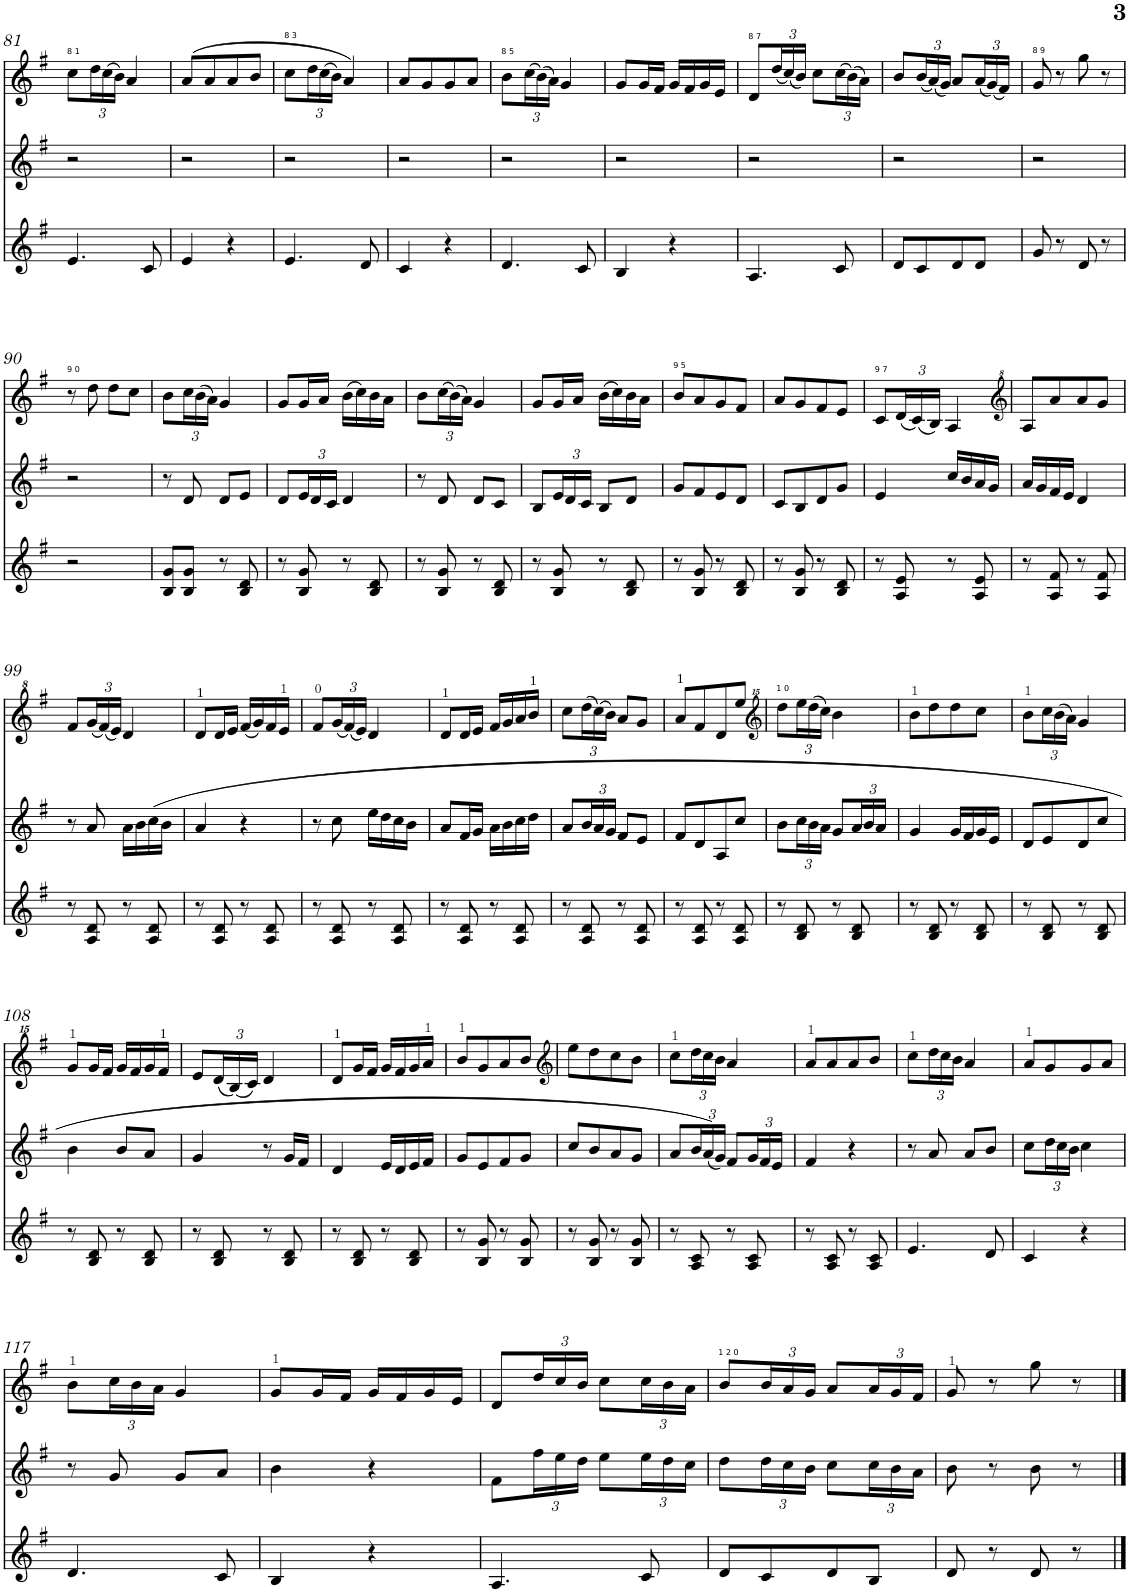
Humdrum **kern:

**kern	**kern	**kern
*part3	*part2	*part1
*staff3	*staff2	*staff1
*I"Dulzaina 3	*I"Dulzaina 2	*I"Dulzaina 1
!!LO:PB:g=z
*clefG2	*clefG2	*clefG2
*k[f#]	*k[f#]	*k[f#]
*G:	*G:	*G:
*M2/4	*M2/4	*M2/4
=81	=81	=81
!	!	!LO:TX:a:t=8 1
4.e/	2r	8cc\L
*	*	*Xbrackettup
.	.	24dd\L
.	.	(>24cc\
.	.	24b\JJ)
.	.	4a/
8c/	.	.
=82	=82	=82
4e/	2r	(>8a/L
.	.	8a/
4r	.	8a/
.	.	8b/J
=83	=83	=83
!	!	!LO:TX:a:t=8 3
4.e/	2r	8cc\L
.	.	24dd\L
.	.	(>24cc\
.	.	24b\JJ)
.	.	4a/)
8d/	.	.
=84	=84	=84
4c/	2r	8a/L
.	.	8g/
4r	.	8g/
.	.	8a/J
=85	=85	=85
!	!	!LO:TX:a:t=8 5
4.d/	2r	8b\L
.	.	(>24cc\L
.	.	(>24b\)
.	.	24a\JJ)
.	.	4g/
8c/	.	.
=86	=86	=86
4B/	2r	8g/L
.	.	16g/L
.	.	16f#/JJ
4r	.	16g/LL
.	.	16f#/
.	.	16g/
.	.	16e/JJ
=87	=87	=87
!	!	!LO:TX:a:t=8 7
4.A/	2r	8d/L
.	.	(<24dd/L
.	.	(<24cc/)
.	.	24b/JJ)
.	.	8cc\L
8c/	.	(>24cc\L
.	.	(>24b\)
.	.	24a\JJ)
=88	=88	=88
8d/L	2r	8b/L
8c/	.	(<24b/L
.	.	(<24a/)
.	.	24g/JJ)
8d/	.	8a/L
8d/J	.	(<24a/L
.	.	(<24g/)
.	.	24f#/JJ)
=89	=89	=89
!	!	!LO:TX:a:t=8 9
8g/	2r	8g/
8r	.	8r
8d/	.	8gg\
8r	.	8r
!!LO:LB:g=z
=90	=90	=90
!	!	!LO:TX:a:t=9 0
2r	2r	8r
.	.	8dd\
.	.	8dd\L
.	.	8cc\J
=91	=91	=91
8B/ 8g/L	8r	8b\L
8B/ 8g/J	8d/	24cc\L
.	.	(>24b\
.	.	24a\JJ)
8r	8d/L	4g/
8B/ 8d/	8e/J	.
=92	=92	=92
8r	8d/L	8g/L
*	*Xbrackettup	*
8B/ 8g/	24e/L	16g/L
.	24d/	.
.	.	16a/JJ
.	24c/JJ	.
8r	4d/	(>16b\LL
.	.	16cc\)
8B/ 8d/	.	16b\
.	.	16a\JJ
=93	=93	=93
8r	8r	8b\L
8B/ 8g/	8d/	(>24cc\L
.	.	(>24b\)
.	.	24a\JJ)
8r	8d/L	4g/
8B/ 8d/	8c/J	.
=94	=94	=94
8r	8B/L	8g/L
8B/ 8g/	24e/L	16g/L
.	24d/	.
.	.	16a/JJ
.	24c/JJ	.
8r	8B/L	(>16b\LL
.	.	16cc\)
8B/ 8d/	8d/J	16b\
.	.	16a\JJ
=95	=95	=95
!	!	!LO:TX:a:t=9 5
8r	8g/L	8b/L
8B/ 8g/	8f#/	8a/
8r	8e/	8g/
8B/ 8d/	8d/J	8f#/J
=96	=96	=96
8r	8c/L	8a/L
8B/ 8g/	8B/	8g/
8r	8d/	8f#/
8B/ 8d/	8g/J	8e/J
=97	=97	=97
!	!	!LO:TX:a:t=9 7
8r	4e/	8c/L
8A/ 8e/	.	(<24d/L
.	.	(<24c/)
.	.	24B/JJ)
8r	16cc/LL	4A/
.	16b/	.
8A/ 8e/	16a/	.
.	16g/JJ	.
=98	=98	=98
*	*	*clefG^2
8r	16a/LL	8a/L
.	16g/	.
8A/ 8f#/	16f#/	8aa/
.	16e/JJ	.
8r	4d/	8aa/
8A/ 8f#/	.	8gg/J
!!LO:LB:g=z
=99	=99	=99
8r	8r	8ff#/L
8A/ 8d/	8a/	(<24gg/L
.	.	(<24ff#/)
.	.	24ee/JJ)
8r	16a\LL	4dd/
.	16b\	.
8A/ 8d/	(>16cc\	.
.	16b\JJ	.
=100	=100	=100
8r	4a/	8dd/L
8A/ 8d/	.	16dd/L
.	.	16ee/JJ
8r	4r	(<16ff#/LL
.	.	16gg/)
8A/ 8d/	.	16ff#/
.	.	16ee/JJ
=101	=101	=101
8r	8r	8ff#/L
8A/ 8d/	8cc\	(<24gg/L
.	.	(<24ff#/)
.	.	24ee/JJ)
8r	16ee\LL	4dd/
.	16dd\	.
8A/ 8d/	16cc\	.
.	16b\JJ	.
=102	=102	=102
8r	8a/L	8dd/L
8A/ 8d/	16f#/L	16dd/L
.	16g/JJ	16ee/JJ
8r	16a\LL	16ff#/LL
.	16b\	16gg/
8A/ 8d/	16cc\	16aa/
.	16dd\JJ	16bb/JJ
=103	=103	=103
8r	8a/L	8ccc\L
8A/ 8d/	24b/L	(>24ddd\L
.	24a/	(>24ccc\)
.	24g/JJ	24bb\JJ)
8r	8f#/L	8aa/L
8A/ 8d/	8e/J	8gg/J
=104	=104	=104
8r	8f#/L	8aa/L
8A/ 8d/	8d/	8ff#/
8r	8A/	8dd/
8A/ 8d/	8cc/J	8eee/J
=105	=105	=105
*	*	*clefG^^2
!	!	!LO:TX:a:t=1 0
8r	8b\L	8dddd\L
8B/ 8d/	24cc\L	24eeee\L
.	24b\	(>24dddd\
.	24a\JJ	24cccc\JJ)
8r	8g/L	4bbb\
8B/ 8d/	24a/L	.
.	24b/	.
.	24a/JJ	.
=106	=106	=106
8r	4g/	8bbb\L
8B/ 8d/	.	8dddd\
8r	16g/LL	8dddd\
.	16f#/	.
8B/ 8d/	16g/	8cccc\J
.	16e/JJ	.
=107	=107	=107
8r	8d/L	8bbb\L
8B/ 8d/	8e/	24cccc\L
.	.	(>24bbb\
.	.	24aaa\JJ)
8r	8d/	4ggg/
8B/ 8d/	8cc/J	.
!!LO:LB:g=z
=108	=108	=108
8r	4b\	8ggg/L
8B/ 8d/	.	16ggg/L
.	.	16fff#/JJ
8r	8b/L	16ggg/LL
.	.	16fff#/
8B/ 8d/	8a/J	16ggg/
.	.	16fff#/JJ
=109	=109	=109
8r	4g/	8eee/L
8B/ 8d/	.	(<24ddd/L
.	.	(<24bb/)
.	.	24ccc/JJ)
8r	8r	4ddd/
8B/ 8d/	16g/LL	.
.	16f#/JJ	.
=110	=110	=110
8r	4d/	8ddd/L
8B/ 8d/	.	16ggg/L
.	.	16fff#/JJ
8r	16e/LL	16ggg/LL
.	16d/	16fff#/
8B/ 8d/	16e/	16ggg/
.	16f#/JJ	16aaa/JJ
=111	=111	=111
8r	8g/L	8bbb/L
8B/ 8g/	8e/	8ggg/
8r	8f#/	8aaa/
8B/ 8g/	8g/J	8bbb/J
=112	=112	=112
*	*	*clefG2
8r	8cc/L	8ee\L
8B/ 8g/	8b/	8dd\
8r	8a/	8cc\
8B/ 8g/	8g/J	8b\J
=113	=113	=113
8r	8a/L	8cc\L
8A/ 8c/	24b/L	24dd\L
.	(<24a/)	24cc\
.	24g/JJ)	24b\JJ
8r	8f#/L	4a/
8A/ 8c/	24g/L	.
.	24f#/	.
.	24e/JJ	.
=114	=114	=114
8r	4f#/	8a/L
8A/ 8c/	.	8a/
8r	4r	8a/
8A/ 8c/	.	8b/J
=115	=115	=115
4.e/	8r	8cc\L
.	8a/	24dd\L
.	.	24cc\
.	.	24b\JJ
.	8a/L	4a/
8d/	8b/J	.
=116	=116	=116
4c/	8cc\L	8a/L
.	24dd\L	8g/
.	24cc\	.
.	24b\JJ	.
4r	4cc\	8g/
.	.	8a/J
!!LO:LB:g=z
=117	=117	=117
4.d/	8r	8b\L
.	8g/	24cc\L
.	.	24b\
.	.	24a\JJ
.	8g/L	4g/
8c/	8a/J	.
=118	=118	=118
4B/	4b\	8g/L
.	.	16g/L
.	.	16f#/JJ
4r	4r	16g/LL
.	.	16f#/
.	.	16g/
.	.	16e/JJ
=119	=119	=119
4.A/	8f#\L	8d/L
.	24ff#\L	24dd/L
.	24ee\	24cc/
.	24dd\JJ	24b/JJ
.	8ee\L	8cc\L
8c/	24ee\L	24cc\L
.	24dd\	24b\
.	24cc\JJ	24a\JJ
=120	=120	=120
!	!	!LO:TX:a:t=1 2 0
8d/L	8dd\L	8b/L
8c/	24dd\L	24b/L
.	24cc\	24a/
.	24b\JJ	24g/JJ
8d/	8cc\L	8a/L
8B/J	24cc\L	24a/L
.	24b\	24g/
.	24a\JJ	24f#/JJ
=121	=121	=121
8d/	8b\	8g/
8r	8r	8r
8d/	8b\	8gg\
8r	8r	8r
==	==	==
*-	*-	*-
